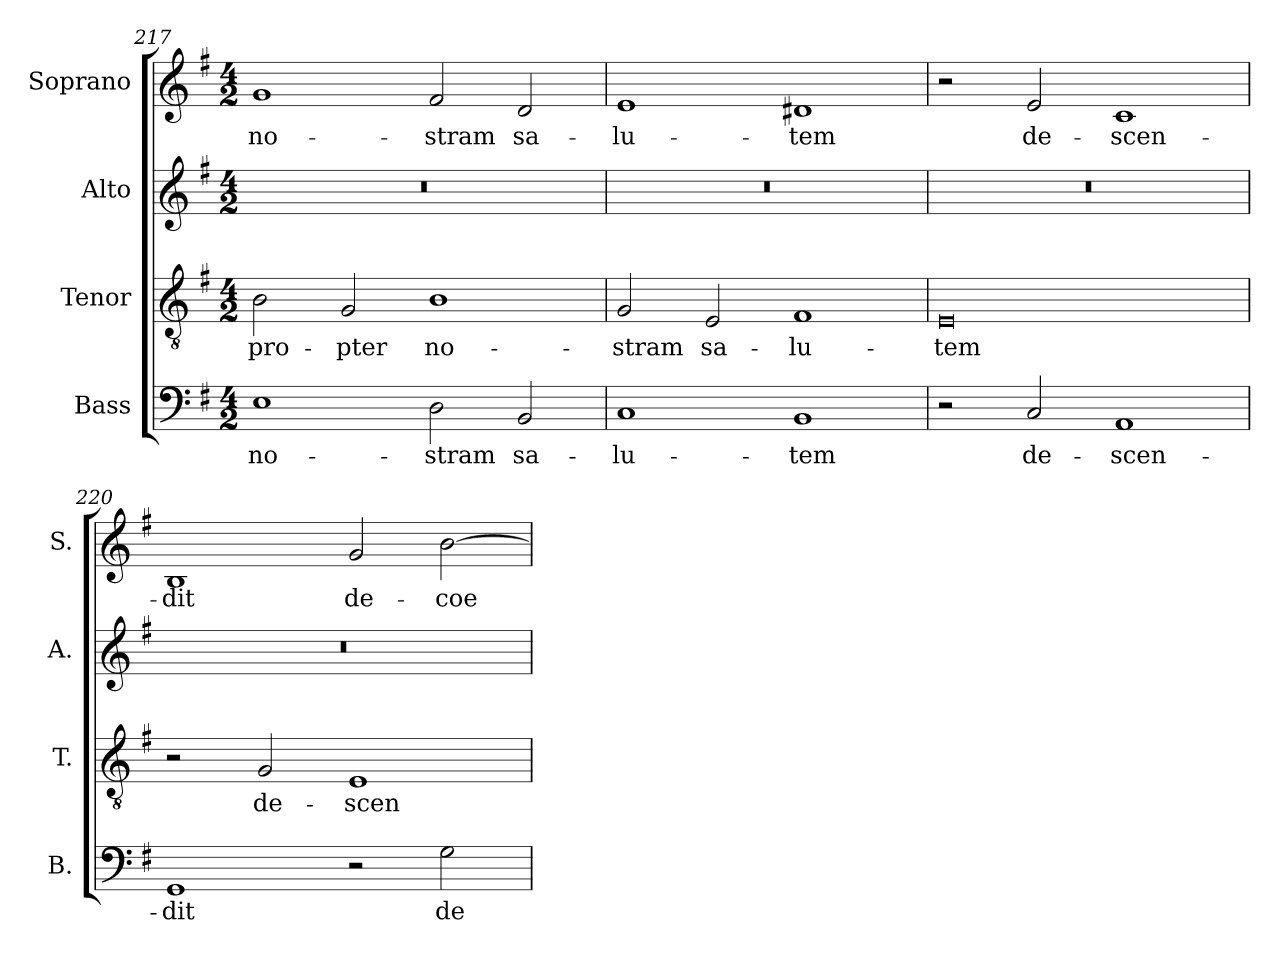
**kern	**text	**kern	**text	**kern	**kern	**text
*part4	*part4	*part3	*part3	*part2	*part1	*part1
*staff4	*staff4	*staff3	*staff3	*staff2	*staff1	*staff1
*I"Bass	*	*I"Tenor	*	*I"Alto	*I"Soprano	*
*I'B.	*	*I'T.	*	*I'A.	*I'S.	*
*clefF4	*	*clefGv2	*	*clefG2	*clefG2	*
*	*	*ITrd7c12	*	*	*	*
*k[f#]	*	*k[f#]	*	*k[f#]	*k[f#]	*
*G:	*	*G:	*	*G:	*G:	*
*M4/2	*	*M4/2	*	*M4/2	*M4/2	*
=217	=217	=217	=217	=217	=217	=217
!	!LO:LY:b:color=#000000	!	!	!	!	!
!	!	!	!LO:LY:b:color=#000000	!LO:N:vis=1	!	!
!	!	!	!	!	!	!LO:LY:b:color=#000000
1Ei	no-	2BBi\	pro-	0r	1gi	no-
!	!	!	!LO:LY:b:color=#000000	!	!	!
.	.	2GGi/	-pter	.	.	.
!	!LO:LY:b:color=#000000	!	!	!	!	!
!	!	!	!LO:LY:b:color=#000000	!	!	!
!	!	!	!	!	!	!LO:LY:b:color=#000000
2Di\	-stram	1BBi	no-	.	2f#i/	-stram
!	!LO:LY:b:color=#000000	!	!	!	!	!
!	!	!	!	!	!	!LO:LY:b:color=#000000
2BBi/	sa-	.	.	.	2di/	sa-
=218	=218	=218	=218	=218	=218	=218
!	!LO:LY:b:color=#000000	!	!	!	!	!
!	!	!	!LO:LY:b:color=#000000	!LO:N:vis=1	!	!
!	!	!	!	!	!	!LO:LY:b:color=#000000
1Ci	-lu-	2GGi/	-stram	0r	1ei	-lu-
!	!	!	!LO:LY:b:color=#000000	!	!	!
.	.	2EEi/	sa-	.	.	.
!	!LO:LY:b:color=#000000	!	!	!	!	!
!	!	!	!LO:LY:b:color=#000000	!	!	!
!	!	!	!	!	!	!LO:LY:b:color=#000000
1BBi	-tem	1FF#i	-lu-	.	1d#Xi	-tem
!!LO:PB:g=z
=219	=219	=219	=219	=219	=219	=219
!	!	!	!LO:LY:b:color=#000000	!LO:N:vis=1	!	!
2r	.	0EEi	-tem	0r	2r	.
!	!LO:LY:b:color=#000000	!	!	!	!	!
!	!	!	!	!	!	!LO:LY:b:color=#000000
2Ci/	de-	.	.	.	2ei/	de-
!	!LO:LY:b:color=#000000	!	!	!	!	!
!	!	!	!	!	!	!LO:LY:b:color=#000000
1AAi	-scen-	.	.	.	1ci	-scen-
=220	=220	=220	=220	=220	=220	=220
!	!LO:LY:b:color=#000000	!	!	!LO:N:vis=1	!	!
!	!	!	!	!	!	!LO:LY:b:color=#000000
1GGi	-dit	2r	.	0r	1Bi	-dit
!	!	!	!LO:LY:b:color=#000000	!	!	!
.	.	2GGi/	de-	.	.	.
!	!	!	!LO:LY:b:color=#000000	!	!	!
!	!	!	!	!	!	!LO:LY:b:color=#000000
2r	.	1EEi	-scen-	.	2gi/	de-
!	!LO:LY:b:color=#000000	!	!	!	!	!
!	!	!	!	!	!	!LO:LY:b:color=#000000
2Gi\	de-	.	.	.	[2bi\	-coe-
=	=	=	=	=	=	=
*-	*-	*-	*-	*-	*-	*-
